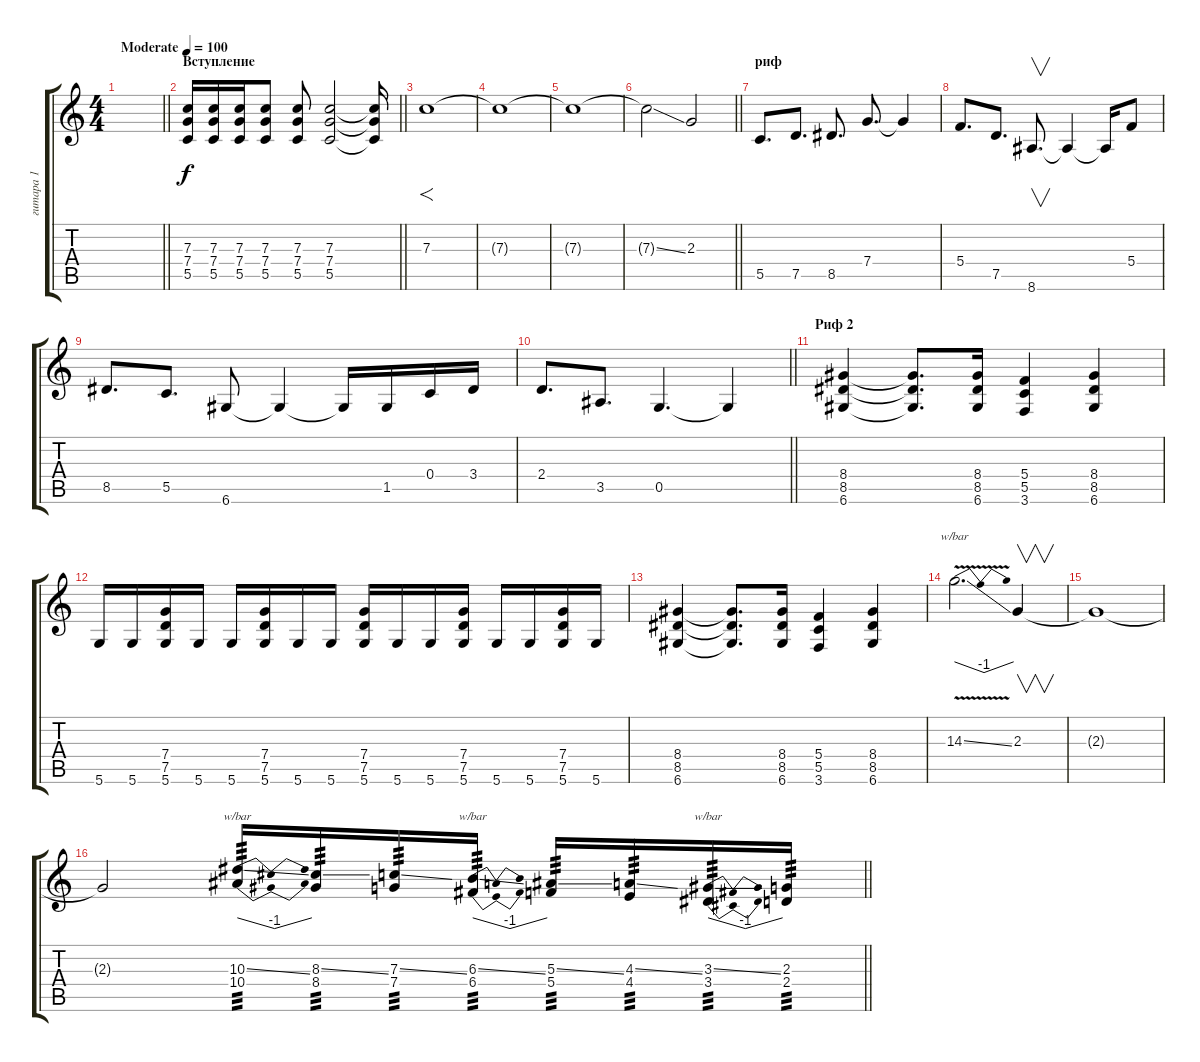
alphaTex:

\track ("гитара 1" "гитара 1") {instrument distortionguitar}
\staff {score tabs}
\tuning (D4 A3 F3 C3 G2 D2) {hide}
\ts (4 4)
\tempo (100 "Moderate")
\clef g2
\barLineRight lightlight
\ks c
|
\section ("" "Вступление")
\barLineRight lightlight
(7.3 7.4 5.5).16 (7.3 7.4 5.5).16 (7.3 7.4 5.5).16 (7.3 7.4 5.5).8 (7.3 7.4 5.5).8 (7.3 7.4 5.5).2 (7.3{t} 7.4{t} 5.5{t}).16 |
7.3.1{f} |
7.3{t}.1 |
7.3{t}.1 |
\barLineRight lightlight
7.3{ss t}.2 2.3.2 |
\section ("" "риф")
5.5.8{d} 7.5.8{d} 8.5.8{d} 7.4.8{d} 7.4{t}.4 |
5.4.8{d} 7.5.8{d} 8.6.8{v d} 8.6{t}.4 8.6{t}.16 5.4.8 |
8.5.8{d} 5.5.8{d} 6.6.8 6.6{t}.4 6.6{t}.16 1.5.16 0.4.16 3.4.16 |
\barLineRight lightlight
2.4.8{d} 3.5.8{d} 0.5.4{d} 0.5{t}.4 |
\section ("" "Риф 2")
(8.4 8.5 6.6).4 (8.4{t} 8.5{t} 6.6{t}).8{d} (8.4 8.5 6.6).16 (5.4 5.5 3.6).4 (8.4 8.5 6.6).4 |
5.6.16 5.6.16 (7.4 7.5 5.6).16 5.6.16 5.6.16 (7.4 7.5 5.6).16 5.6.16 5.6.16 (7.4 7.5 5.6).16 5.6.16 5.6.16 (7.4 7.5 5.6).16 5.6.16 5.6.16 (7.4 7.5 5.6).16 5.6.16 |
(8.4 8.5 6.6).4 (8.4{t} 8.5{t} 6.6{t}).8{d} (8.4 8.5 6.6).16 (5.4 5.5 3.6).4 (8.4 8.5 6.6).4 |
14.3{v ss}.2{d tbe (dip default 0 0 30 -4 60 0)} 2.3.4{v} |
2.3{t}.1 |
\barLineRight lightlight
2.3{t}.2 (10.3{ss} 10.4).16{tbe (dip default 0 0 30 -4 60 0) tp 3 instrument guitarharmonics} (8.3{ss} 8.4).16{tp 3} (7.3{ss} 7.4).16{tp 3} (6.3{ss} 6.4).16{tbe (dip default 0 0 30 -4 60 0) tp 3} (5.3{ss} 5.4).16{tp 3} (4.3{ss} 4.4).16{tp 3} (3.3{ss} 3.4).16{tbe (dip default 0 0 30 -4 60 0) tp 3} (2.3 2.4).16{tp 3}
